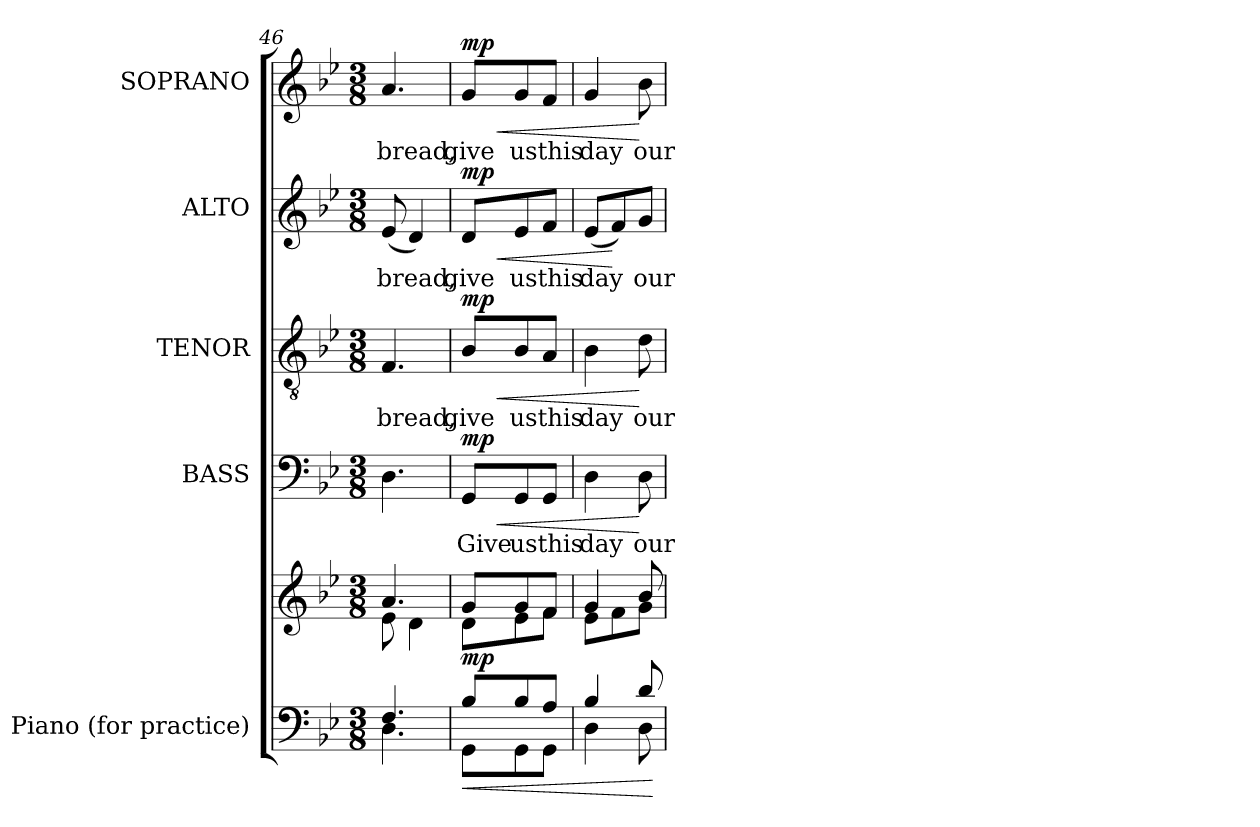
**kern	**kern	**dynam	**kern	**text	**dynam	**kern	**text	**dynam	**kern	**text	**dynam	**kern	**text	**dynam
*part5	*part5	*part5	*part4	*part4	*part4	*part3	*part3	*part3	*part2	*part2	*part2	*part1	*part1	*part1
*staff6	*staff5	*staff5/6	*staff4	*staff4	*staff4	*staff3	*staff3	*staff3	*staff2	*staff2	*staff2	*staff1	*staff1	*staff1
*I"Piano      (for practice)	*	*	*I"BASS	*	*	*I"TENOR	*	*	*I"ALTO	*	*	*I"SOPRANO	*	*
*I'Pno.	*	*	*I'B.	*	*	*I'T.	*	*	*I'A.	*	*	*I'S.	*	*
*clefF4	*clefG2	*	*clefF4	*	*	*clefGv2	*	*	*clefG2	*	*	*clefG2	*	*
*	*	*	*	*	*	*ITrd7c12	*	*	*	*	*	*	*	*
*k[b-e-]	*k[b-e-]	*	*k[b-e-]	*	*	*k[b-e-]	*	*	*k[b-e-]	*	*	*k[b-e-]	*	*
*B-:	*B-:	*	*B-:	*	*	*B-:	*	*	*B-:	*	*	*B-:	*	*
*M3/8	*M3/8	*	*M3/8	*	*	*M3/8	*	*	*M3/8	*	*	*M3/8	*	*
=46	=46	=46	=46	=46	=46	=46	=46	=46	=46	=46	=46	=46	=46	=46
*^	*^	*	*	*	*	*	*	*	*	*	*	*	*	*
!	!	!	!	!	!	!	!	!	!LO:LY:b:color=#000000	!	!	!	!	!	!	!
!	!	!	!	!	!	!	!	!	!	!	!	!LO:LY:b:color=#000000	!	!	!	!
!	!	!	!	!	!	!	!	!	!	!	!	!	!	!	!LO:LY:b:color=#000000	!
4.Fi/	4.Di\	4.ai/	8e-i\	.	4.Di\	.	.	4.FFi/	bread,	.	(8e-i/	bread,	.	4.ai/	bread,	.
.	.	.	4di\	.	.	.	.	.	.	.	4di/)	.	.	.	.	.
=47	=47	=47	=47	=47	=47	=47	=47	=47	=47	=47	=47	=47	=47	=47	=47	=47
!	!	!	!	!LO:HP:b=2	!	!	!	!	!	!	!	!	!	!	!	!
!	!	!	!	!	!	!LO:LY:b:color=#000000	!LO:HP:b	!	!	!	!	!	!	!	!	!
!	!	!	!	!	!	!	!	!	!LO:LY:b:color=#000000	!LO:HP:b	!	!	!	!	!	!
!	!	!	!	!	!	!	!	!	!	!	!	!LO:LY:b:color=#000000	!LO:HP:b	!	!	!
!	!	!	!	!	!	!	!	!	!	!	!	!	!	!	!LO:LY:b:color=#000000	!LO:HP:b
8B-i/L	8GGi\L	8gi/L	8di\L	< mp	8GGi/L	Give	< mp	8BB-i/L	give	< mp	8di/L	give	< mp	8gi/L	give	< mp
!	!	!	!	!	!	!LO:LY:b:color=#000000	!	!	!	!	!	!	!	!	!	!
!	!	!	!	!	!	!	!	!	!LO:LY:b:color=#000000	!	!	!	!	!	!	!
!	!	!	!	!	!	!	!	!	!	!	!	!LO:LY:b:color=#000000	!	!	!	!
!	!	!	!	!	!	!	!	!	!	!	!	!	!	!	!LO:LY:b:color=#000000	!
8B-i/	8GGi\	8gi/	8e-i\	.	8GGi/	us	.	8BB-i/	us	.	8e-i/	us	.	8gi/	us	.
!	!	!	!	!	!	!LO:LY:b:color=#000000	!	!	!	!	!	!	!	!	!	!
!	!	!	!	!	!	!	!	!	!LO:LY:b:color=#000000	!	!	!	!	!	!	!
!	!	!	!	!	!	!	!	!	!	!	!	!LO:LY:b:color=#000000	!	!	!	!
!	!	!	!	!	!	!	!	!	!	!	!	!	!	!	!LO:LY:b:color=#000000	!
8Ai/J	8GGi\J	8fi/J	8fi\J	.	8GGi/J	this	.	8AAi/J	this	.	8fi/J	this	.	8fi/J	this	.
!!LO:PB:g=z
=48	=48	=48	=48	=48	=48	=48	=48	=48	=48	=48	=48	=48	=48	=48	=48	=48
!	!	!	!	!	!	!LO:LY:b:color=#000000	!	!	!	!	!	!	!	!	!	!
!	!	!	!	!	!	!	!	!	!LO:LY:b:color=#000000	!	!	!	!	!	!	!
!	!	!	!	!	!	!	!	!	!	!	!	!LO:LY:b:color=#000000	!	!	!	!
!	!	!	!	!	!	!	!	!	!	!	!	!	!	!	!LO:LY:b:color=#000000	!
4B-i/	4Di\	4gi/	8e-i\L	.	4Di\	day	.	4BB-i\	day	.	(8e-i/L	day	.	4gi/	day	.
.	.	.	8fi\	.	.	.	.	.	.	.	8fi/)	.	[	.	.	.
!	!	!	!	!	!	!LO:LY:b:color=#000000	!	!	!	!	!	!	!	!	!	!
!	!	!	!	!	!	!	!	!	!LO:LY:b:color=#000000	!	!	!	!	!	!	!
!	!	!	!	!	!	!	!	!	!	!	!	!LO:LY:b:color=#000000	!	!	!	!
!	!	!	!	!	!	!	!	!	!	!	!	!	!	!	!LO:LY:b:color=#000000	!
8di/	8Di\	8b-i/	8gi\J	.	8Di\	our	[	8Di\	our	[	8gi/J	our	.	8b-i\	our	[
*v	*v	*	*	*	*	*	*	*	*	*	*	*	*	*	*	*
*	*v	*v	*	*	*	*	*	*	*	*	*	*	*	*	*
.	.	[	.	.	.	.	.	.	.	.	.	.	.	.
=	=	=	=	=	=	=	=	=	=	=	=	=	=	=
*-	*-	*-	*-	*-	*-	*-	*-	*-	*-	*-	*-	*-	*-	*-
